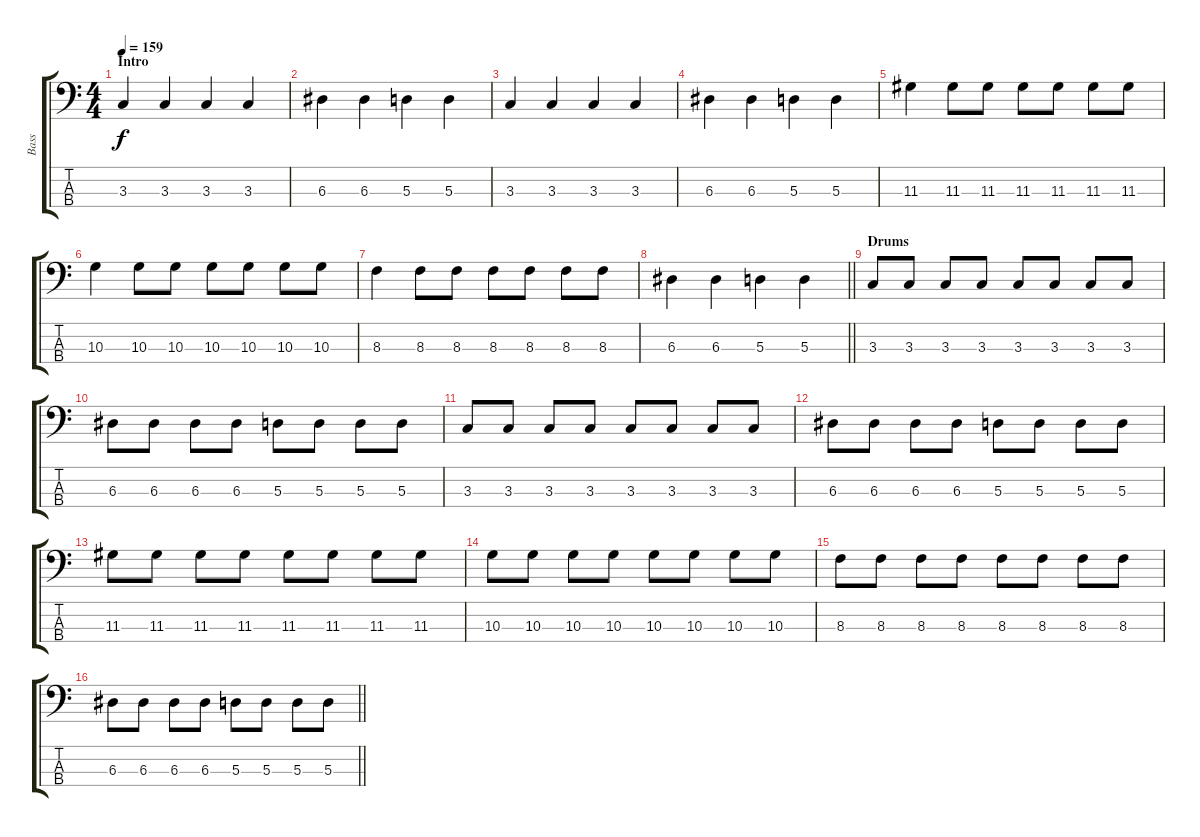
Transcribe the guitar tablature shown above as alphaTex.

\track ("Bass" "Bass") {instrument electricbasspick}
\staff {score tabs}
\tuning (G2 D2 A1 E1) {hide}
\ts (4 4)
\section ("" "Intro")
\tempo 159
\clef f4
\ks c
3.3.4{dy f instrument electricbasspick} 3.3.4 3.3.4 3.3.4 |
6.3.4 6.3.4 5.3.4 5.3.4 |
3.3.4 3.3.4 3.3.4 3.3.4 |
6.3.4 6.3.4 5.3.4 5.3.4 |
11.3.4 11.3.8 11.3.8 11.3.8 11.3.8 11.3.8 11.3.8 |
10.3.4 10.3.8 10.3.8 10.3.8 10.3.8 10.3.8 10.3.8 |
8.3.4 8.3.8 8.3.8 8.3.8 8.3.8 8.3.8 8.3.8 |
\barLineRight lightlight
6.3.4 6.3.4 5.3.4 5.3.4 |
\section ("" "Drums")
3.3.8 3.3.8 3.3.8 3.3.8 3.3.8 3.3.8 3.3.8 3.3.8 |
6.3.8 6.3.8 6.3.8 6.3.8 5.3.8 5.3.8 5.3.8 5.3.8 |
3.3.8 3.3.8 3.3.8 3.3.8 3.3.8 3.3.8 3.3.8 3.3.8 |
6.3.8 6.3.8 6.3.8 6.3.8 5.3.8 5.3.8 5.3.8 5.3.8 |
11.3.8 11.3.8 11.3.8 11.3.8 11.3.8 11.3.8 11.3.8 11.3.8 |
10.3.8 10.3.8 10.3.8 10.3.8 10.3.8 10.3.8 10.3.8 10.3.8 |
8.3.8 8.3.8 8.3.8 8.3.8 8.3.8 8.3.8 8.3.8 8.3.8 |
\barLineRight lightlight
6.3.8 6.3.8 6.3.8 6.3.8 5.3.8 5.3.8 5.3.8 5.3.8
